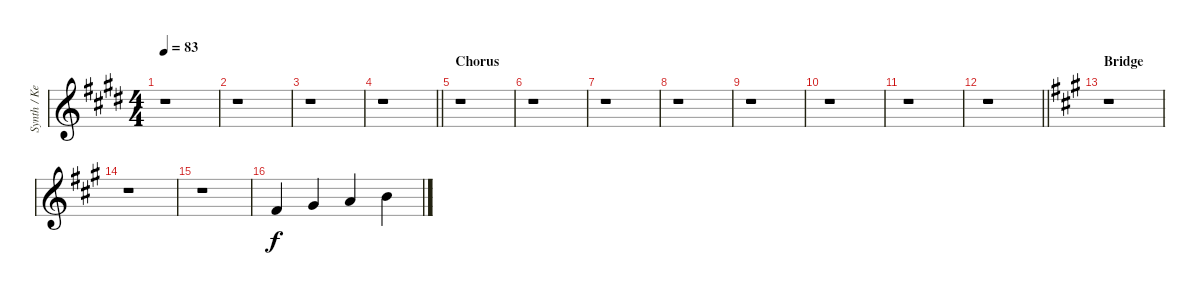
\track ("Synth / Keyboard III" "Synth / Ke") {instrument stringensemble1}
\staff {score}
\tuning (D4 B3 G3 D3 G2 D2) {hide}
\ts (4 4)
\tempo 83
\clef g2
\ks e
r.1{dy f} |
r.1 |
r.1 |
\barLineRight lightlight
r.1 |
\section ("" "Chorus")
r.1 |
r.1 |
r.1 |
r.1 |
r.1 |
r.1 |
r.1 |
\barLineRight lightlight
r.1 |
\section ("" "Bridge")
\ks a
r.1 |
r.1 |
r.1 |
11.3.4 13.3.4 14.3.4 12.2.4
